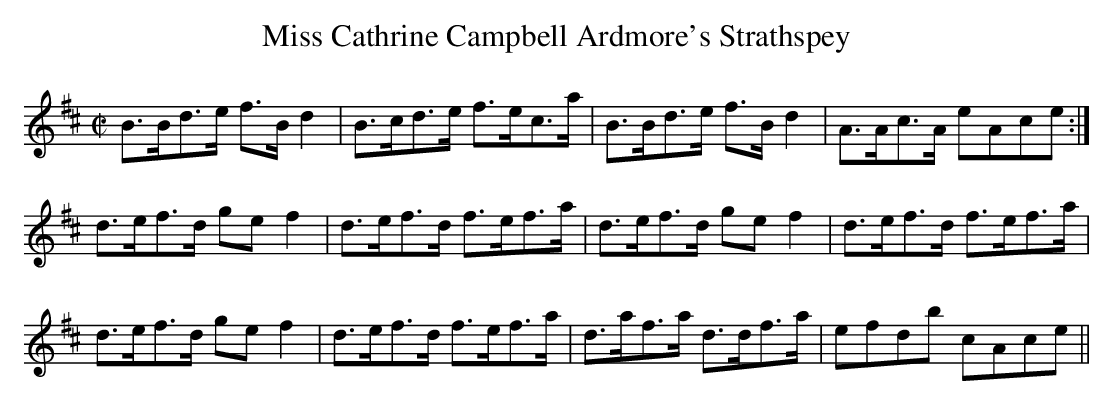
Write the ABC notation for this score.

X:1
T:Miss Cathrine Campbell Ardmore's Strathspey
M:C|
L:1/16
K:Bmin
B3Bd3e f3B d4|B3cd3e f3ec3a|B3Bd3e f3B d4|A3Ac3A e2A2c2e2:|
d3ef3d g2e2 f4|d3ef3d f3ef3a|d3ef3d g2e2 f4|d3ef3d f3ef3a|
d3ef3d g2e2 f4|d3ef3d f3ef3a|d3af3a d3df3a|e2f2d2b2 c2A2c2e2||
